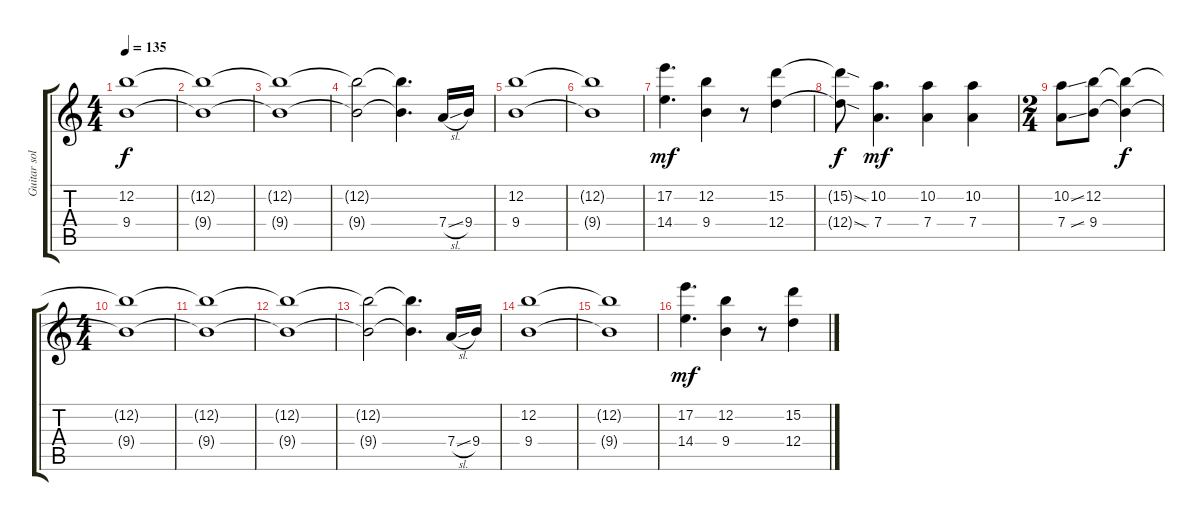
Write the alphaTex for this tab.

\track ("Guitar solo" "Guitar sol") {instrument electricguitarjazz}
\staff {score tabs}
\tuning (E4 B3 G3 D3 A2 E2) {hide}
\ts (4 4)
\tempo 135
\clef g2
\ks c
(12.2{t} 9.4{t}).1{dy f} |
(12.2{t} 9.4{t}).1 |
(12.2{t} 9.4{t}).1 |
(12.2{t} 9.4{t}).2 (12.2{t} 9.4{t}).4{d} 7.4{sl}.16 9.4.16 |
(12.2 9.4).1 |
(12.2{t} 9.4{t}).1 |
(17.2 14.4).4{d dy mf} (12.2 9.4).4 r.8 (15.2 12.4).4 |
(15.2{sod t} 12.4{sod t}).8{dy f} (10.2 7.4).4{d dy mf} (10.2 7.4).4 (10.2 7.4).4 |
\ts (2 4)
(10.2{ss} 7.4{ss}).8 (12.2 9.4).8 (12.2{t} 9.4{t}).4{dy f} |
\ts (4 4)
(12.2{t} 9.4{t}).1 |
(12.2{t} 9.4{t}).1 |
(12.2{t} 9.4{t}).1 |
(12.2{t} 9.4{t}).2 (12.2{t} 9.4{t}).4{d} 7.4{sl}.16 9.4.16 |
(12.2 9.4).1 |
(12.2{t} 9.4{t}).1 |
(17.2 14.4).4{d dy mf} (12.2 9.4).4 r.8 (15.2 12.4).4
